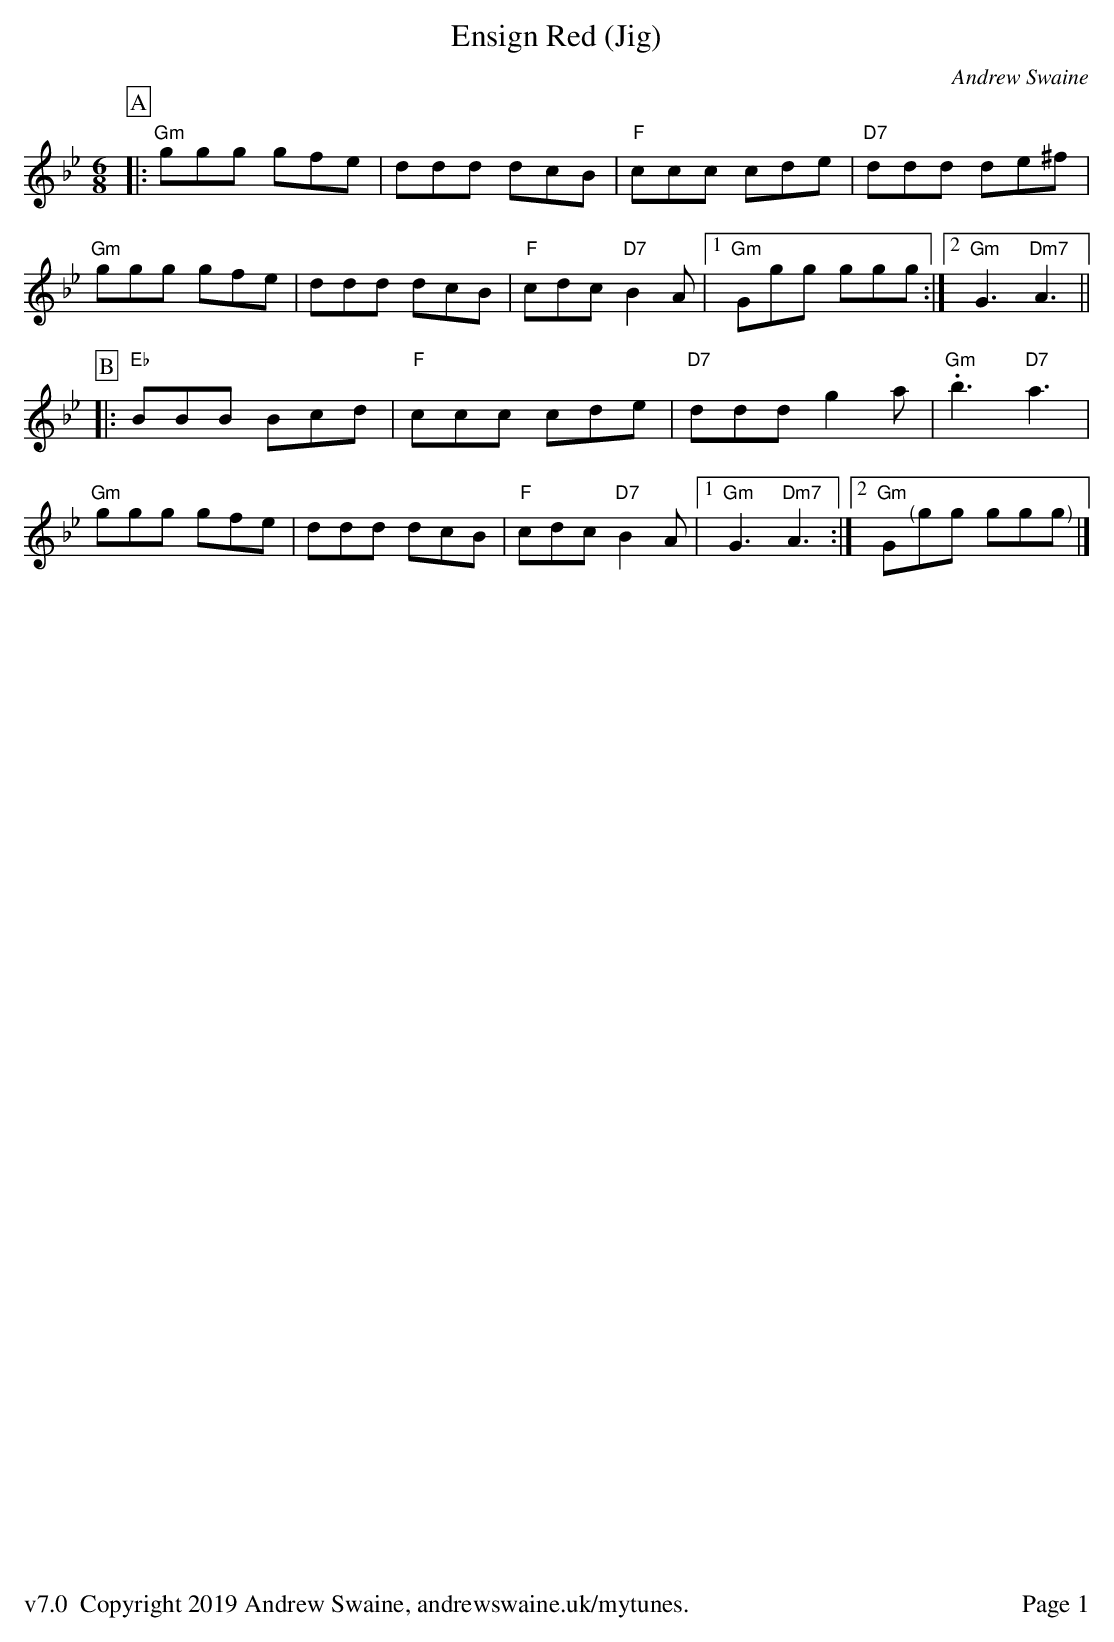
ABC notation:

X:1
T:Ensign Red (Jig)
C:Andrew Swaine
M:6/8
L:1/8
K:Gm
P:A
|:"Gm"ggg gfe|ddd dcB|"F"ccc cde|"D7"ddd de^f|
"Gm"ggg gfe|ddd dcB|"F"cdc "D7"B2A|1 "Gm"Ggg ggg:|2 "Gm"G3 "Dm7"A3||
P:B
|:"Eb"BBB Bcd|"F"ccc cde|"D7"ddd g2a|"Gm".b3 "D7"a3|
"Gm"ggg gfe|ddd dcB|"F"cdc "D7"B2A|1 "Gm"G3 "Dm7"A3:|2 "Gm"G"<("gg gg">)"g|]
